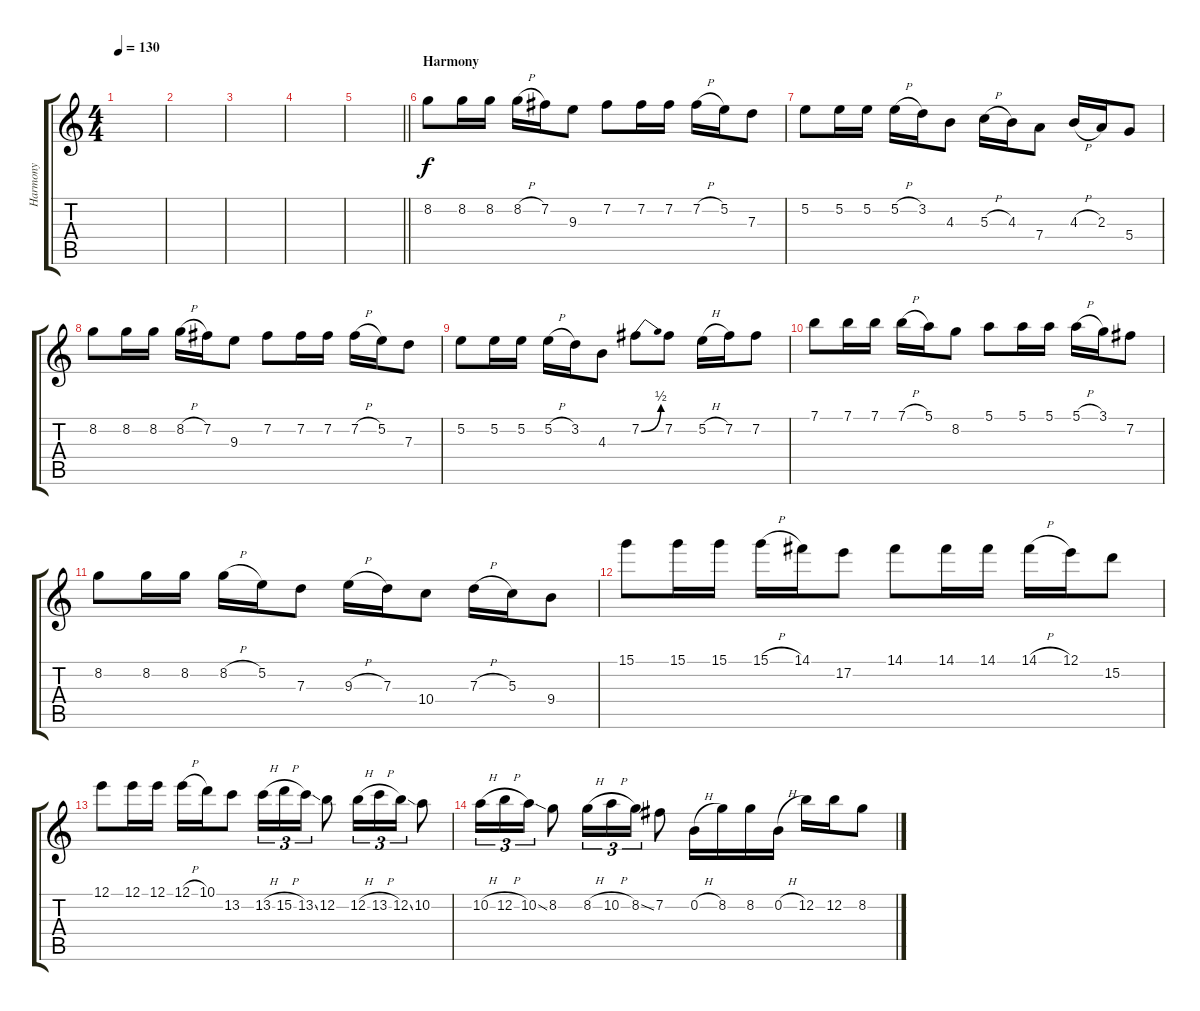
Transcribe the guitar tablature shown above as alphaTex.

\track ("Harmony" "Harmony") {instrument overdrivenguitar}
\staff {score tabs}
\tuning (E4 B3 G3 D3 A2 E2) {hide}
\ts (4 4)
\tempo 130
\clef g2
\ks c
|
|
|
|
\barLineRight lightlight
|
\section ("" "Harmony")
8.2.8 8.2.16 8.2.16 8.2{h}.16 7.2.16 9.3.8 7.2.8 7.2.16 7.2.16 7.2{h}.16 5.2.16 7.3.8 |
5.2.8 5.2.16 5.2.16 5.2{h}.16 3.2.16 4.3.8 5.3{h}.16 4.3.16 7.4.8 4.3{h}.16 2.3.16 5.4.8 |
8.2.8 8.2.16 8.2.16 8.2{h}.16 7.2.16 9.3.8 7.2.8 7.2.16 7.2.16 7.2{h}.16 5.2.16 7.3.8 |
5.2.8 5.2.16 5.2.16 5.2{h}.16 3.2.16 4.3.8 7.2{be (bend 0 0 60 2)}.8 7.2.8 5.2{h}.16 7.2.16 7.2.8 |
7.1.8 7.1.16 7.1.16 7.1{h}.16 5.1.16 8.2.8 5.1.8 5.1.16 5.1.16 5.1{h}.16 3.1.16 7.2.8 |
8.2.8 8.2.16 8.2.16 8.2{h}.16 5.2.16 7.3.8 9.3{h}.16 7.3.16 10.4.8 7.3{h}.16 5.3.16 9.4.8 |
15.1.8 15.1.16 15.1.16 15.1{h}.16 14.1.16 17.2.8 14.1.8 14.1.16 14.1.16 14.1{h}.16 12.1.16 15.2.8 |
12.1.8 12.1.16 12.1.16 12.1{h}.16 10.1.16 13.2.8 13.2{h}.16{tu (3 2)} 15.2{h}.16{tu (3 2)} 13.2{ss}.16{tu (3 2)} 12.2.8 12.2{h}.16{tu (3 2)} 13.2{h}.16{tu (3 2)} 12.2{ss}.16{tu (3 2)} 10.2.8 |
10.2{h}.16{tu (3 2)} 12.2{h}.16{tu (3 2)} 10.2{ss}.16{tu (3 2)} 8.2.8 8.2{h}.16{tu (3 2)} 10.2{h}.16{tu (3 2)} 8.2{ss}.16{tu (3 2)} 7.2.8 0.2{h}.16 8.2.16 8.2.16 0.2{h}.16 12.2.16 12.2.16 8.2.8
